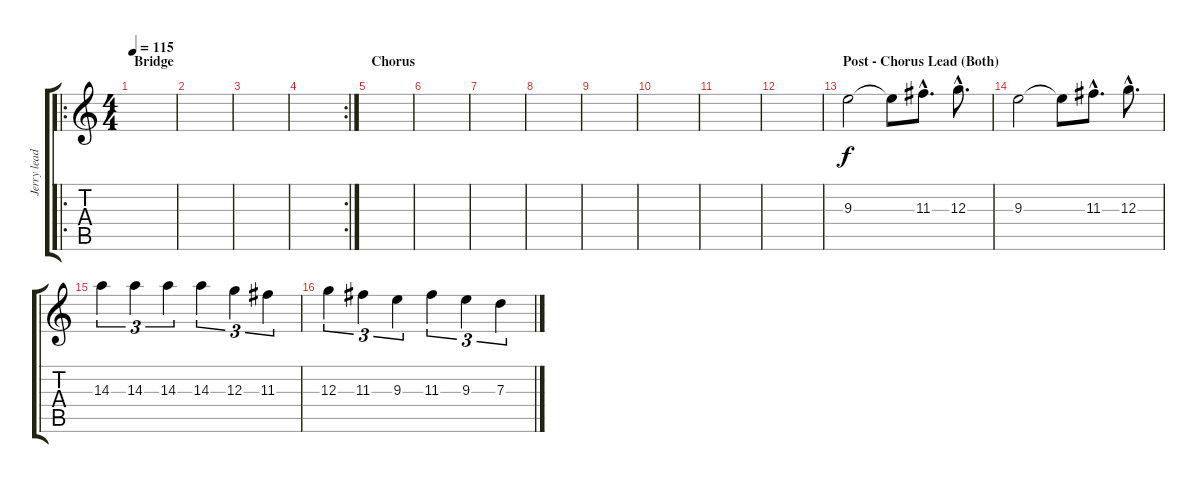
\track ("Jerry lead" "Jerry lead") {instrument distortionguitar}
\staff {score tabs}
\tuning (E4 B3 G3 D3 A2 E2) {hide}
\ro
\ts (4 4)
\section ("" "Bridge")
\tempo 115
\clef g2
\ks c
|
|
|
\rc 2
|
\section ("" "Chorus")
|
|
|
|
|
|
|
|
\section ("" "Post - Chorus Lead (Both)")
9.3.2 9.3{t}.8 11.3{hac}.8{d} 12.3{hac}.8{d} |
9.3.2 9.3{t}.8 11.3{hac}.8{d} 12.3{hac}.8{d} |
14.3.4{tu (3 2)} 14.3.4{tu (3 2)} 14.3.4{tu (3 2)} 14.3.4{tu (3 2)} 12.3.4{tu (3 2)} 11.3.4{tu (3 2)} |
12.3.4{tu (3 2)} 11.3.4{tu (3 2)} 9.3.4{tu (3 2)} 11.3.4{tu (3 2)} 9.3.4{tu (3 2)} 7.3.4{tu (3 2)}
